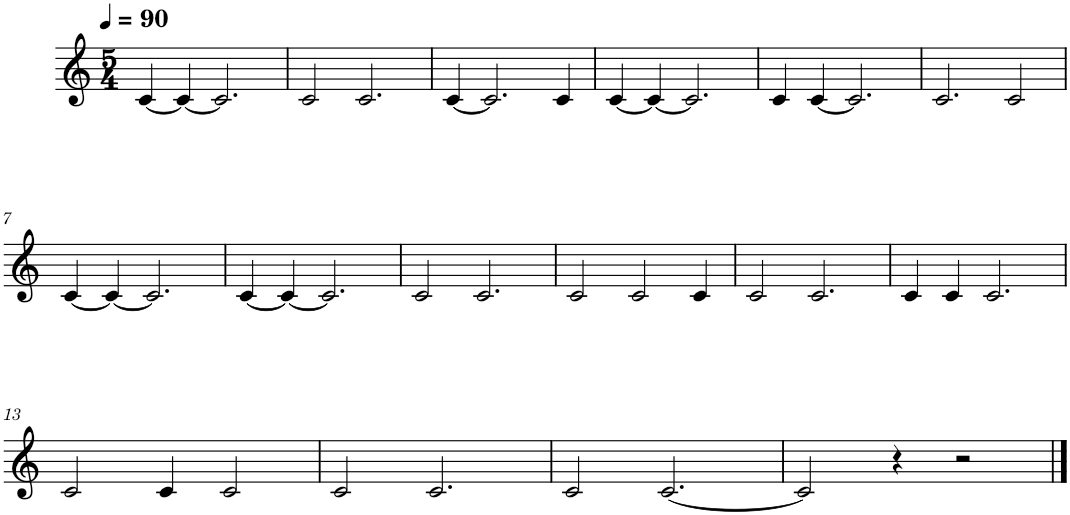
**kern
*part1
*staff1
*I"Piano
*I'Pno.
*clefG2
*k[]
*M5/4
*MM90
=1
[4c/
4c/_
2.c/]
=2
2c/
2.c/
=3
[4c/
2.c/]
4c/
=4
[4c/
4c/_
2.c/]
=5
4c/
[4c/
2.c/]
=6
2.c/
2c/
!!LO:LB:g=z
=7
[4c/
4c/_
2.c/]
=8
[4c/
4c/_
2.c/]
=9
2c/
2.c/
=10
2c/
2c/
4c/
=11
2c/
2.c/
=12
4c/
4c/
2.c/
!!LO:LB:g=z
=13
2c/
4c/
2c/
=14
2c/
2.c/
=15
2c/
[2.c/
=16
2c/]
4r
2r
==
*-
